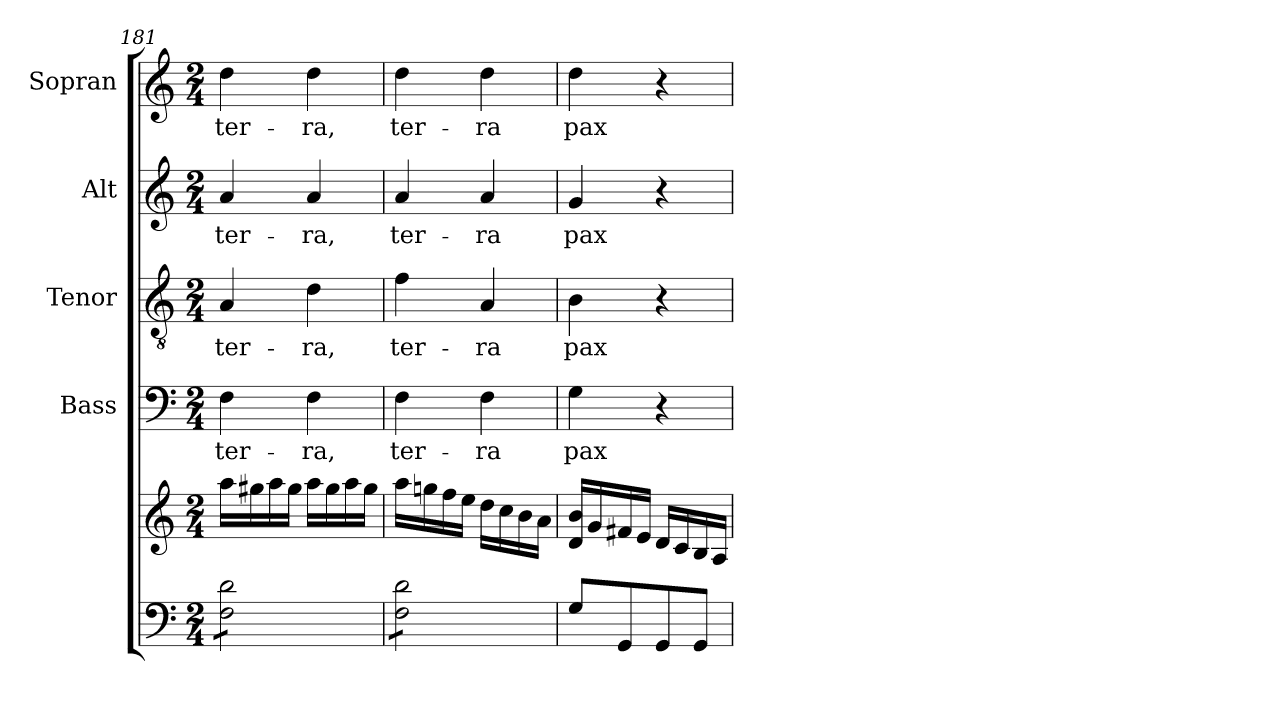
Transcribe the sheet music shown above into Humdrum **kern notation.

**kern	**kern	**kern	**text	**kern	**text	**kern	**text	**kern	**text
*part5	*part5	*part4	*part4	*part3	*part3	*part2	*part2	*part1	*part1
*staff6	*staff5	*staff4	*staff4	*staff3	*staff3	*staff2	*staff2	*staff1	*staff1
*	*	*I"Bass	*	*I"Tenor	*	*I"Alt	*	*I"Sopran	*
*	*	*I'B.	*	*I'T.	*	*I'A.	*	*I'S.	*
*clefF4	*clefG2	*clefF4	*	*clefGv2	*	*clefG2	*	*clefG2	*
*k[]	*k[]	*k[]	*	*k[]	*	*k[]	*	*k[]	*
*C:	*C:	*C:	*	*C:	*	*C:	*	*C:	*
*M2/4	*M2/4	*M2/4	*	*M2/4	*	*M2/4	*	*M2/4	*
=181	=181	=181	=181	=181	=181	=181	=181	=181	=181
!	!	!	!LO:LY:b	!	!LO:LY:b	!	!LO:LY:b	!	!LO:LY:b
*tremolo	*	*	*	*	*	*	*	*	*
8F\ 8d\L	16aa\LL	4F\	ter-	4A/	ter-	4a/	ter-	4dd\	ter-
.	16gg#X\	.	.	.	.	.	.	.	.
8F\ 8d\	16aa\	.	.	.	.	.	.	.	.
.	16gg#\JJ	.	.	.	.	.	.	.	.
!	!	!	!LO:LY:b	!	!LO:LY:b	!	!LO:LY:b	!	!LO:LY:b
8F\ 8d\	16aa\LL	4F\	-ra,	4d\	-ra,	4a/	-ra,	4dd\	-ra,
.	16gg#\	.	.	.	.	.	.	.	.
8F\ 8d\J	16aa\	.	.	.	.	.	.	.	.
.	16gg#\JJ	.	.	.	.	.	.	.	.
=182	=182	=182	=182	=182	=182	=182	=182	=182	=182
!	!	!	!LO:LY:b	!	!LO:LY:b	!	!LO:LY:b	!	!LO:LY:b
8F\ 8d\L	16aa\LL	4F\	ter-	4f\	ter-	4a/	ter-	4dd\	ter-
.	16ggn\	.	.	.	.	.	.	.	.
8F\ 8d\	16ff\	.	.	.	.	.	.	.	.
.	16ee\JJ	.	.	.	.	.	.	.	.
!	!	!	!LO:LY:b	!	!LO:LY:b	!	!LO:LY:b	!	!LO:LY:b
8F\ 8d\	16dd\LL	4F\	-ra	4A/	-ra	4a/	-ra	4dd\	-ra
.	16cc\	.	.	.	.	.	.	.	.
8F\ 8d\J	16b\	.	.	.	.	.	.	.	.
*Xtremolo	*	*	*	*	*	*	*	*	*
.	16a\JJ	.	.	.	.	.	.	.	.
!!LO:PB:g=z
=183	=183	=183	=183	=183	=183	=183	=183	=183	=183
!	!	!	!LO:LY:b	!	!LO:LY:b	!	!LO:LY:b	!	!LO:LY:b
8G/L	16d/ 16b/LL	4G\	pax	4B\	pax	4g/	pax	4dd\	pax
.	16g/	.	.	.	.	.	.	.	.
8GG/	16f#X/	.	.	.	.	.	.	.	.
.	16e/JJ	.	.	.	.	.	.	.	.
8GG/	16d/LL	4r	.	4r	.	4r	.	4r	.
.	16c/	.	.	.	.	.	.	.	.
8GG/J	16B/	.	.	.	.	.	.	.	.
.	16A/JJ	.	.	.	.	.	.	.	.
=	=	=	=	=	=	=	=	=	=
*-	*-	*-	*-	*-	*-	*-	*-	*-	*-
